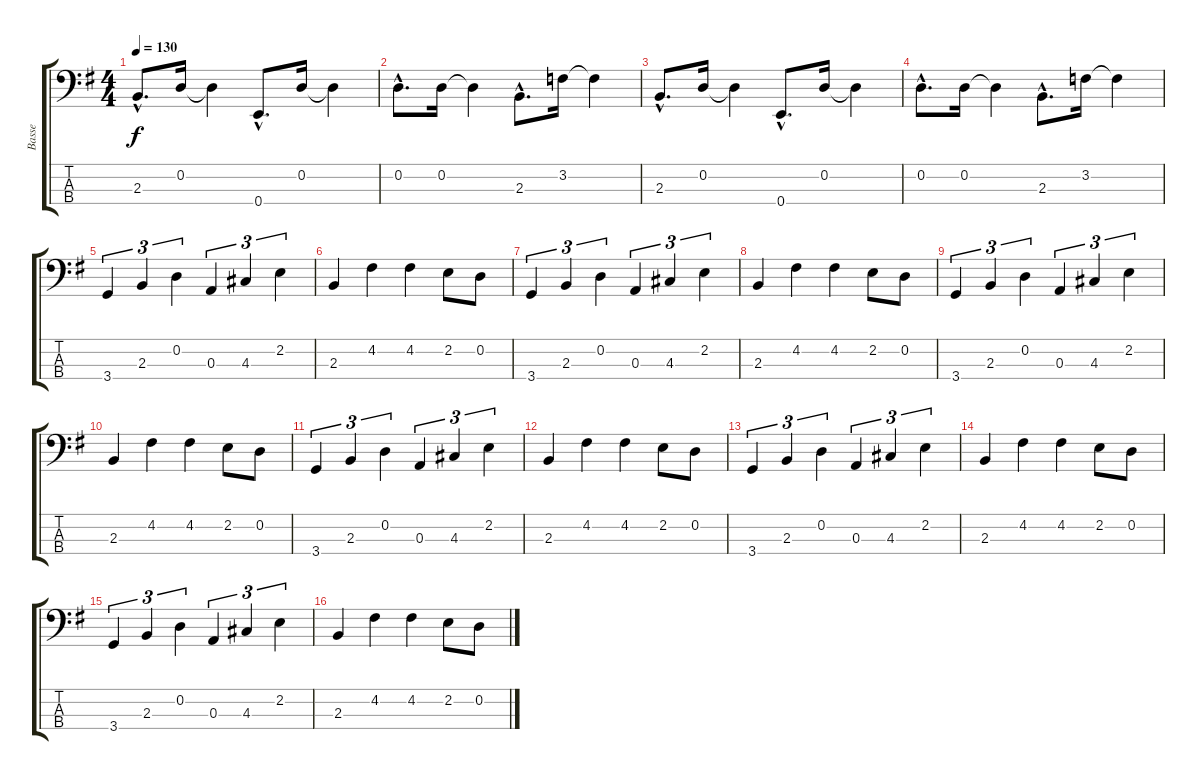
\track ("Basse" "Basse") {instrument acousticbass}
\staff {score tabs}
\tuning (G2 D2 A1 E1) {hide}
\ts (4 4)
\tempo 130
\clef f4
\ks g
2.3{hac}.8{d dy f} 0.2.16 0.2{t}.4 0.4{hac}.8{d} 0.2.16 0.2{t}.4 |
0.2{hac}.8{d} 0.2.16 0.2{t}.4 2.3{hac}.8{d} 3.2.16 3.2{t}.4 |
2.3{hac}.8{d} 0.2.16 0.2{t}.4 0.4{hac}.8{d} 0.2.16 0.2{t}.4 |
0.2{hac}.8{d} 0.2.16 0.2{t}.4 2.3{hac}.8{d} 3.2.16 3.2{t}.4 |
3.4.4{tu (3 2)} 2.3.4{tu (3 2)} 0.2.4{tu (3 2)} 0.3.4{tu (3 2)} 4.3.4{tu (3 2)} 2.2.4{tu (3 2)} |
2.3.4 4.2.4 4.2.4 2.2.8 0.2.8 |
3.4.4{tu (3 2)} 2.3.4{tu (3 2)} 0.2.4{tu (3 2)} 0.3.4{tu (3 2)} 4.3.4{tu (3 2)} 2.2.4{tu (3 2)} |
2.3.4 4.2.4 4.2.4 2.2.8 0.2.8 |
3.4.4{tu (3 2)} 2.3.4{tu (3 2)} 0.2.4{tu (3 2)} 0.3.4{tu (3 2)} 4.3.4{tu (3 2)} 2.2.4{tu (3 2)} |
2.3.4 4.2.4 4.2.4 2.2.8 0.2.8 |
3.4.4{tu (3 2)} 2.3.4{tu (3 2)} 0.2.4{tu (3 2)} 0.3.4{tu (3 2)} 4.3.4{tu (3 2)} 2.2.4{tu (3 2)} |
2.3.4 4.2.4 4.2.4 2.2.8 0.2.8 |
3.4.4{tu (3 2)} 2.3.4{tu (3 2)} 0.2.4{tu (3 2)} 0.3.4{tu (3 2)} 4.3.4{tu (3 2)} 2.2.4{tu (3 2)} |
2.3.4 4.2.4 4.2.4 2.2.8 0.2.8 |
3.4.4{tu (3 2)} 2.3.4{tu (3 2)} 0.2.4{tu (3 2)} 0.3.4{tu (3 2)} 4.3.4{tu (3 2)} 2.2.4{tu (3 2)} |
2.3.4 4.2.4 4.2.4 2.2.8 0.2.8
